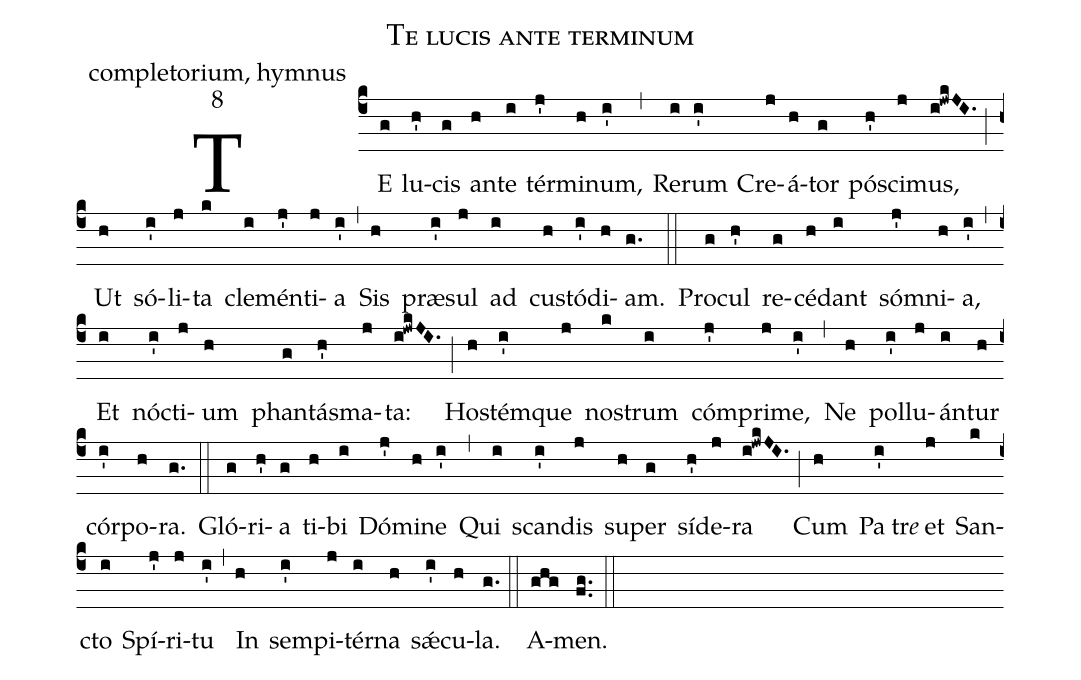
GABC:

name: Te lucis ante terminum;
office-part: completorium, hymnus;
mode: 8;
%%
(c4)
TE(g) lu(h')cis(g) an(h)te(i) tér(j')mi(h)num,(i') (,)
Re(i)rum(i') Cre(j)á(h)tor(g) pó(h')sci(j)mus,(i!jwkJI.) (;)
Ut(h) só(i')li(j)ta(k) cle(i)mén(j')ti(j)a(i') (,)
Sis(h) præ(i')sul(j) ad(i) cu(h)stó(i')di(h)am.(g.) (::)

Pro(g)cul(h') re(g)cé(h)dant(i) sóm(j')ni(h)a,(i') (,)
Et(i) nó(i')cti(j)um(h) phan(g)tás(h')ma(j)ta:(i!jwkJI.) (;)
Ho(h)stém(i')que(j) no(k)strum(i) cóm(j')pri(j)me,(i') (,)
Ne(h) pol(i')lu(j)án(i)tur(h) cór(i')po(h)ra.(g.) (::)

Gló(g)ri(h')a(g) ti(h)bi(i) Dó(j')mi(h)ne(i') (,)
Qui(i) scan(i')dis(j) su(h)per(g) sí(h')de(j)ra(i!jwkJI.) (;)
Cum(h) Pa(i')tr<i>e</i>() et(j) San(k)cto(i) Spí(j')ri(j)tu(i') (,)
In(h) sem(i')pi(j)tér(i)na(h) sǽ(i')cu(h)la.(g.) (::)

A(ghg)men.(fg...) (::)
